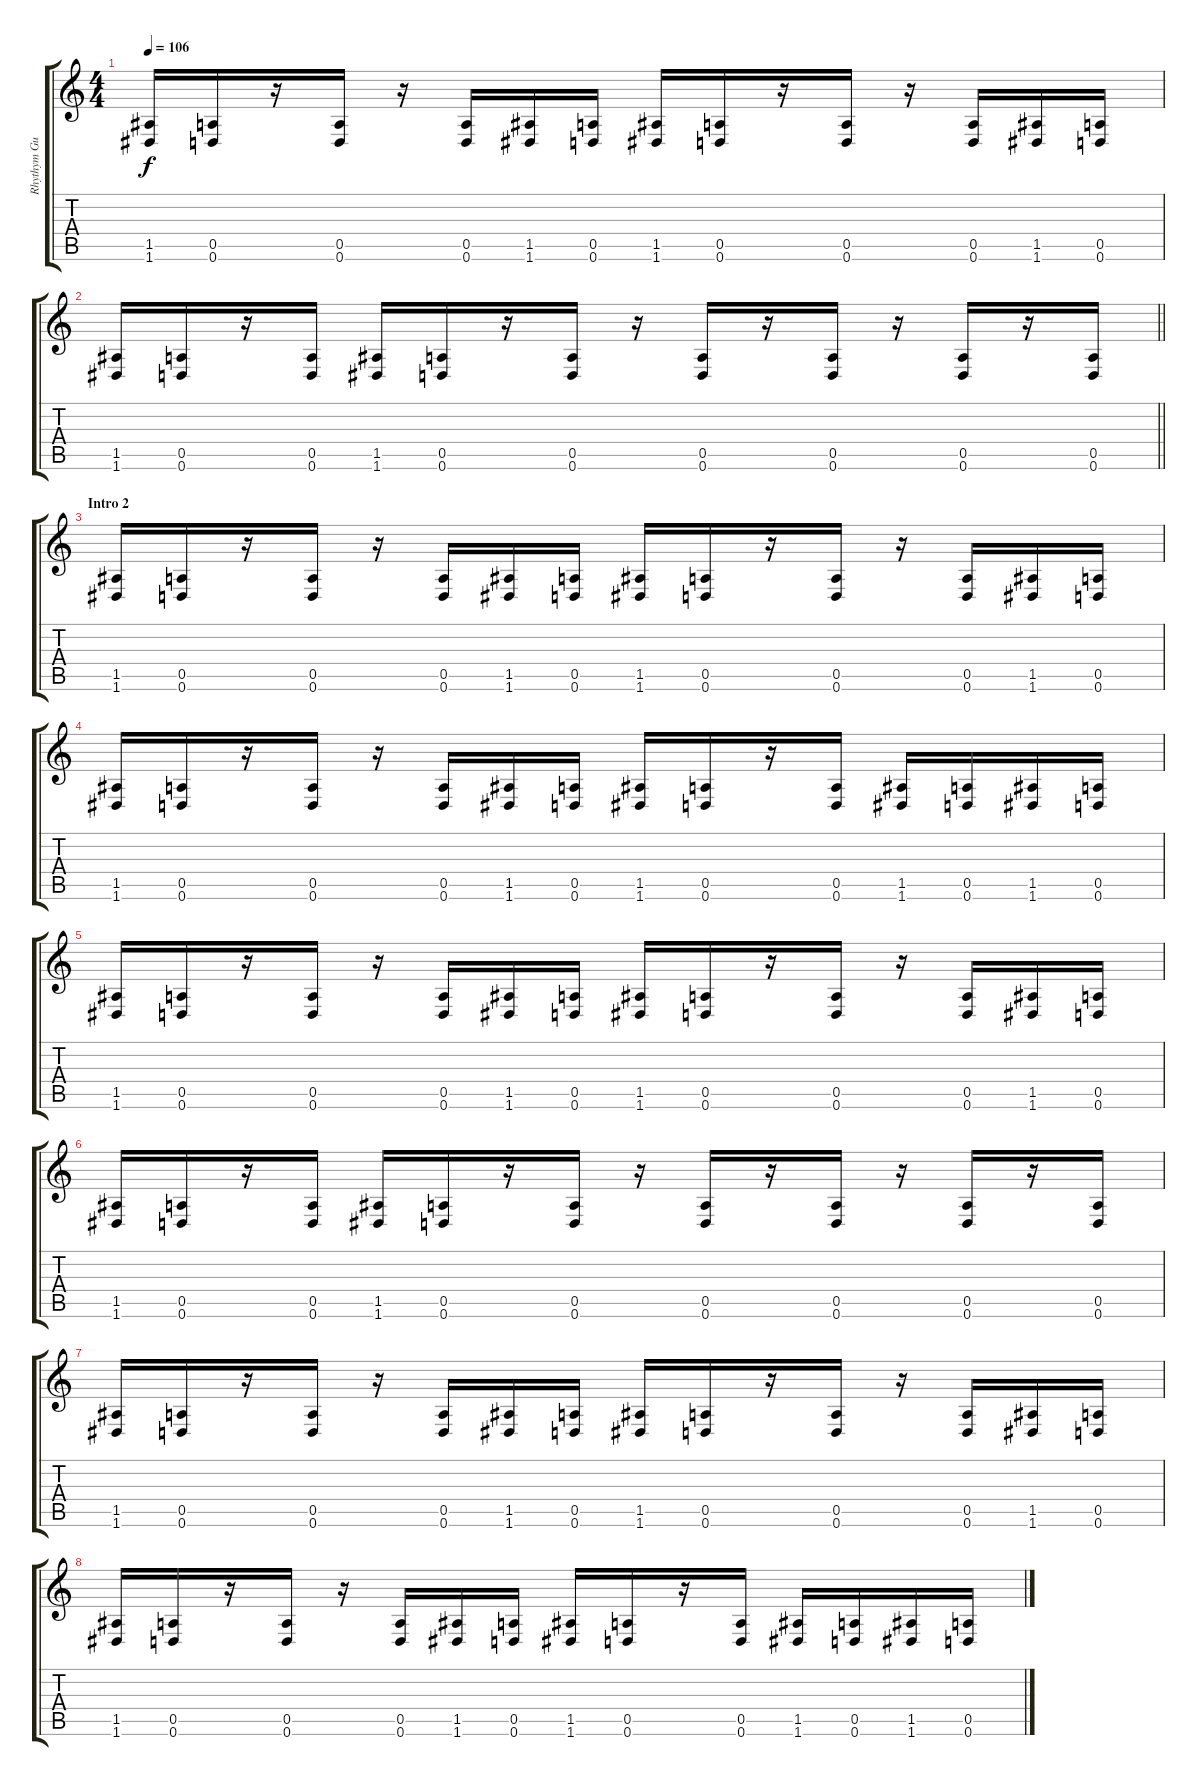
\track ("Rhythym Guitar" "Rhythym Gu") {instrument overdrivenguitar}
\staff {score tabs}
\tuning (E4 B3 G3 D3 A2 D2) {hide}
\ts (4 4)
\tempo 106
\clef g2
\ks c
(1.5 1.6).16{dy f} (0.5 0.6).16 r.16 (0.5 0.6).16 r.16 (0.5 0.6).16 (1.5 1.6).16 (0.5 0.6).16 (1.5 1.6).16 (0.5 0.6).16 r.16 (0.5 0.6).16 r.16 (0.5 0.6).16 (1.5 1.6).16 (0.5 0.6).16 |
\barLineRight lightlight
(1.5 1.6).16 (0.5 0.6).16 r.16 (0.5 0.6).16 (1.5 1.6).16 (0.5 0.6).16 r.16 (0.5 0.6).16 r.16 (0.5 0.6).16 r.16 (0.5 0.6).16 r.16 (0.5 0.6).16 r.16 (0.5 0.6).16 |
\section ("" "Intro 2")
(1.5 1.6).16{volume 14} (0.5 0.6).16 r.16 (0.5 0.6).16 r.16 (0.5 0.6).16 (1.5 1.6).16 (0.5 0.6).16 (1.5 1.6).16 (0.5 0.6).16 r.16 (0.5 0.6).16 r.16 (0.5 0.6).16 (1.5 1.6).16 (0.5 0.6).16 |
(1.5 1.6).16 (0.5 0.6).16 r.16 (0.5 0.6).16 r.16 (0.5 0.6).16 (1.5 1.6).16 (0.5 0.6).16 (1.5 1.6).16 (0.5 0.6).16 r.16 (0.5 0.6).16 (1.5 1.6).16 (0.5 0.6).16 (1.5 1.6).16 (0.5 0.6).16 |
(1.5 1.6).16 (0.5 0.6).16 r.16 (0.5 0.6).16 r.16 (0.5 0.6).16 (1.5 1.6).16 (0.5 0.6).16 (1.5 1.6).16 (0.5 0.6).16 r.16 (0.5 0.6).16 r.16 (0.5 0.6).16 (1.5 1.6).16 (0.5 0.6).16 |
(1.5 1.6).16 (0.5 0.6).16 r.16 (0.5 0.6).16 (1.5 1.6).16 (0.5 0.6).16 r.16 (0.5 0.6).16 r.16 (0.5 0.6).16 r.16 (0.5 0.6).16 r.16 (0.5 0.6).16 r.16 (0.5 0.6).16 |
(1.5 1.6).16 (0.5 0.6).16 r.16 (0.5 0.6).16 r.16 (0.5 0.6).16 (1.5 1.6).16 (0.5 0.6).16 (1.5 1.6).16 (0.5 0.6).16 r.16 (0.5 0.6).16 r.16 (0.5 0.6).16 (1.5 1.6).16 (0.5 0.6).16 |
(1.5 1.6).16 (0.5 0.6).16 r.16 (0.5 0.6).16 r.16 (0.5 0.6).16 (1.5 1.6).16 (0.5 0.6).16 (1.5 1.6).16 (0.5 0.6).16 r.16 (0.5 0.6).16 (1.5 1.6).16 (0.5 0.6).16 (1.5 1.6).16 (0.5 0.6).16
